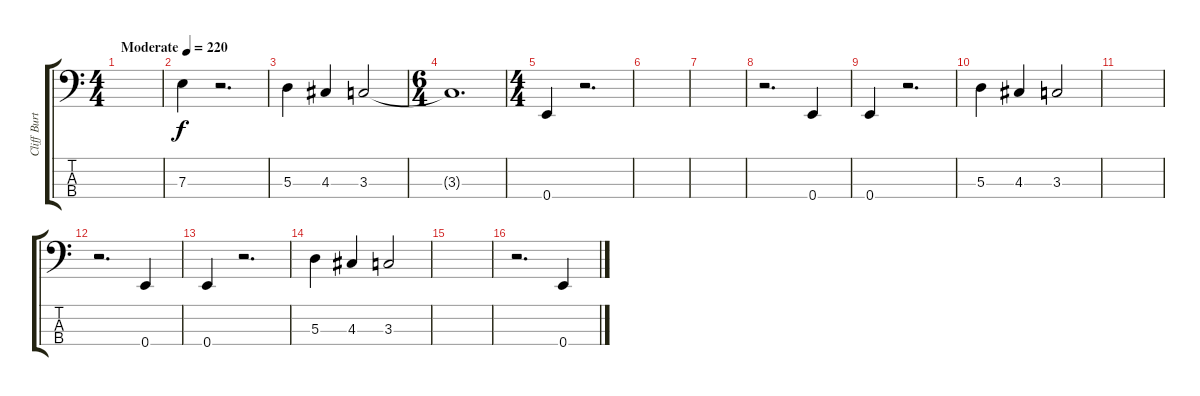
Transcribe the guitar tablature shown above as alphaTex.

\track ("Cliff Burtom (Bassguitar)" "Cliff Burt") {instrument electricbassfinger}
\staff {score tabs}
\tuning (G2 D2 A1 E1) {hide}
\ts (4 4)
\tempo (220 "Moderate")
\clef f4
\ks c
|
7.3.4 r.2{d} |
5.3.4 4.3.4 3.3.2 |
\ts (6 4)
3.3{t}.1{d} |
\ts (4 4)
0.4.4 r.2{d} |
|
|
r.2{d} 0.4.4 |
0.4.4 r.2{d} |
5.3.4 4.3.4 3.3.2 |
|
r.2{d} 0.4.4 |
0.4.4 r.2{d} |
5.3.4 4.3.4 3.3.2 |
|
r.2{d} 0.4.4
